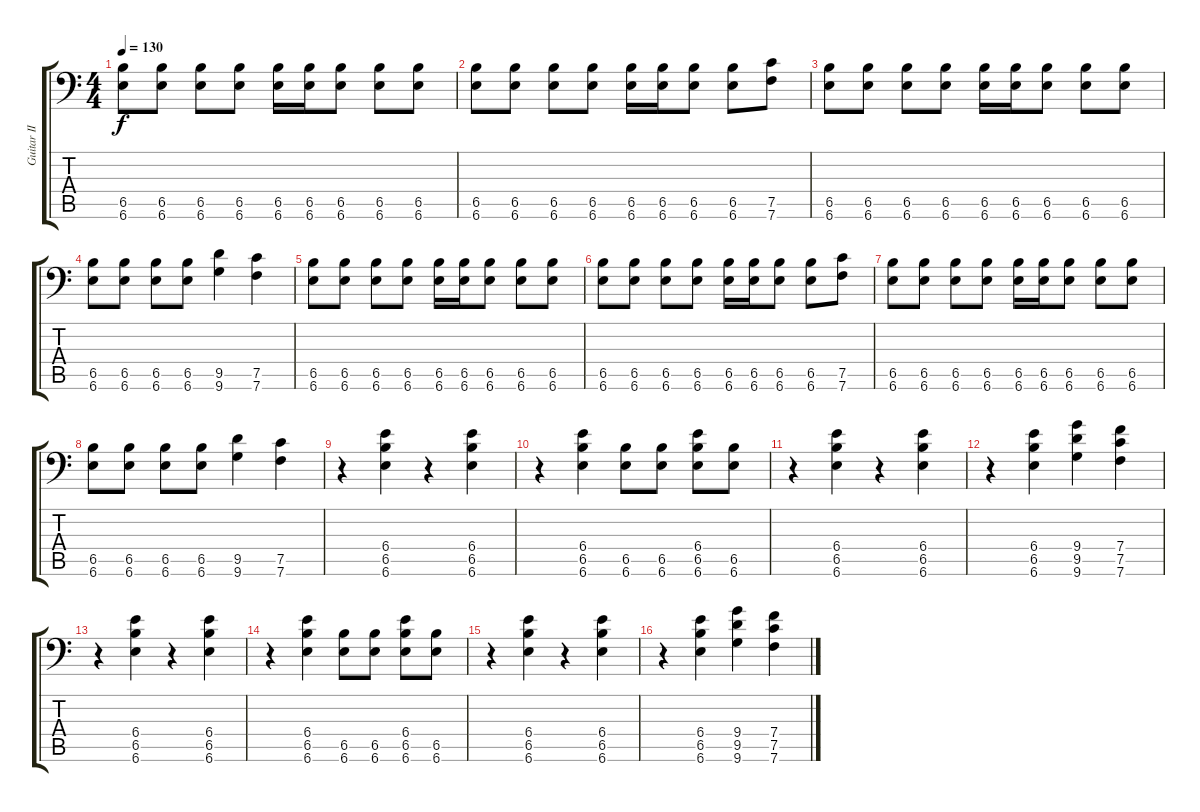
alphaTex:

\track ("Guitar II" "Guitar II") {instrument distortionguitar}
\staff {score tabs}
\tuning (C4 G3 Eb3 Bb2 F2 Bb1) {hide}
\ts (4 4)
\tempo 130
\clef f4
\ks c
(6.5 6.6).8{dy f} (6.5 6.6).8 (6.5 6.6).8 (6.5 6.6).8 (6.5 6.6).16 (6.5 6.6).16 (6.5 6.6).8 (6.5 6.6).8 (6.5 6.6).8 |
(6.5 6.6).8 (6.5 6.6).8 (6.5 6.6).8 (6.5 6.6).8 (6.5 6.6).16 (6.5 6.6).16 (6.5 6.6).8 (6.5 6.6).8 (7.5 7.6).8 |
(6.5 6.6).8 (6.5 6.6).8 (6.5 6.6).8 (6.5 6.6).8 (6.5 6.6).16 (6.5 6.6).16 (6.5 6.6).8 (6.5 6.6).8 (6.5 6.6).8 |
(6.5 6.6).8 (6.5 6.6).8 (6.5 6.6).8 (6.5 6.6).8 (9.5 9.6).4 (7.5 7.6).4 |
(6.5 6.6).8 (6.5 6.6).8 (6.5 6.6).8 (6.5 6.6).8 (6.5 6.6).16 (6.5 6.6).16 (6.5 6.6).8 (6.5 6.6).8 (6.5 6.6).8 |
(6.5 6.6).8 (6.5 6.6).8 (6.5 6.6).8 (6.5 6.6).8 (6.5 6.6).16 (6.5 6.6).16 (6.5 6.6).8 (6.5 6.6).8 (7.5 7.6).8 |
(6.5 6.6).8 (6.5 6.6).8 (6.5 6.6).8 (6.5 6.6).8 (6.5 6.6).16 (6.5 6.6).16 (6.5 6.6).8 (6.5 6.6).8 (6.5 6.6).8 |
(6.5 6.6).8 (6.5 6.6).8 (6.5 6.6).8 (6.5 6.6).8 (9.5 9.6).4 (7.5 7.6).4 |
r.4 (6.4 6.5 6.6).4 r.4 (6.4 6.5 6.6).4 |
r.4 (6.4 6.5 6.6).4 (6.5 6.6).8 (6.5 6.6).8 (6.4 6.5 6.6).8 (6.5 6.6).8 |
r.4 (6.4 6.5 6.6).4 r.4 (6.4 6.5 6.6).4 |
r.4 (6.4 6.5 6.6).4 (9.4 9.5 9.6).4 (7.4 7.5 7.6).4 |
r.4 (6.4 6.5 6.6).4 r.4 (6.4 6.5 6.6).4 |
r.4 (6.4 6.5 6.6).4 (6.5 6.6).8 (6.5 6.6).8 (6.4 6.5 6.6).8 (6.5 6.6).8 |
r.4 (6.4 6.5 6.6).4 r.4 (6.4 6.5 6.6).4 |
r.4 (6.4 6.5 6.6).4 (9.4 9.5 9.6).4 (7.4 7.5 7.6).4
